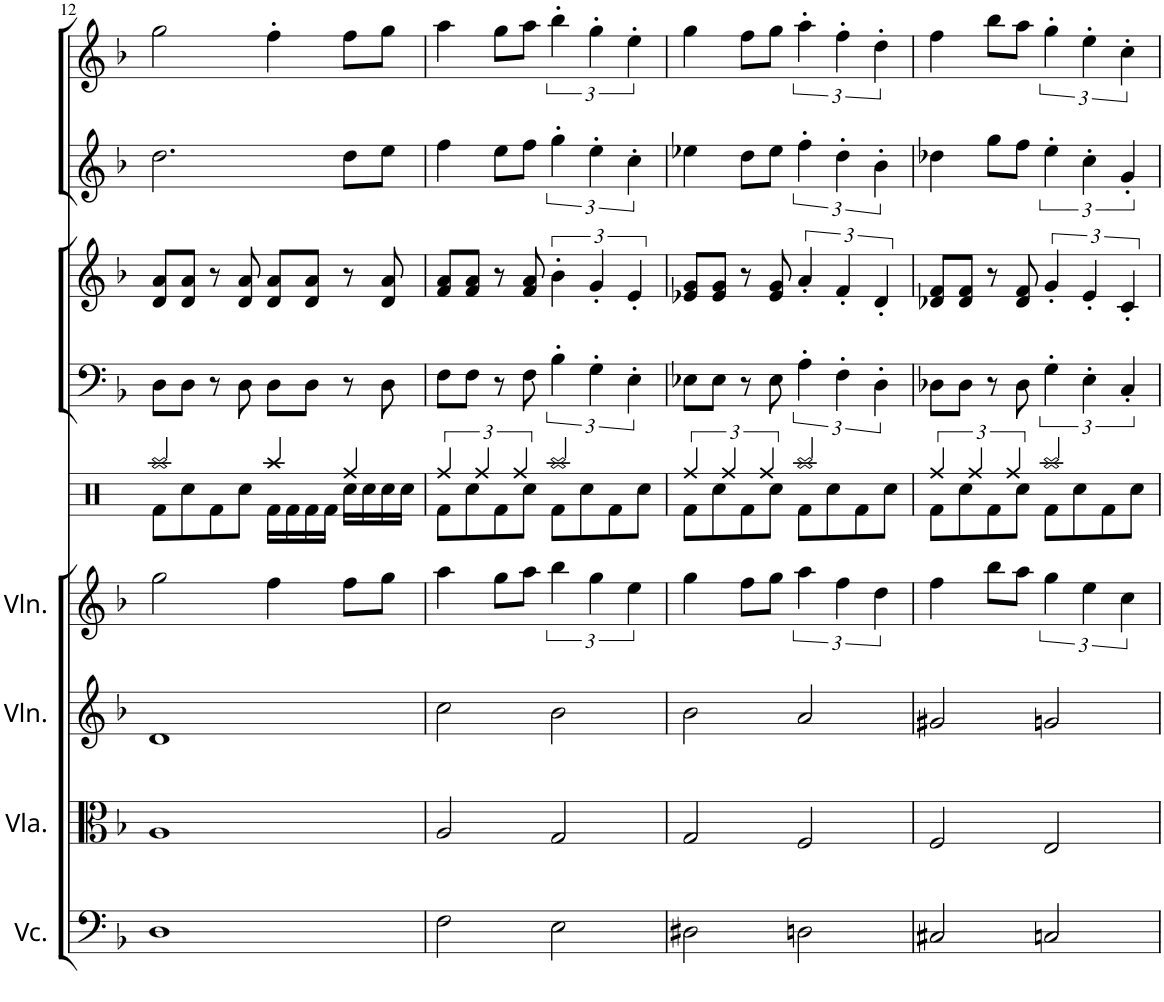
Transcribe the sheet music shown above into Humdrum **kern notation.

**kern	**kern	**kern	**kern	**kern	**kern	**kern	**kern	**kern
*part9	*part8	*part7	*part6	*part5	*part4	*part3	*part2	*part1
*staff9	*staff8	*staff7	*staff6	*staff5	*staff4	*staff3	*staff2	*staff1
*I"Violoncello	*I"Viola	*I"Violin	*I"Violin	*I"Drumset	*I"Violoncello	*I"Violin	*I"Trumpet	*I"Trumpet
*I'Vc.	*I'Vla.	*I'Vln.	*I'Vln.	*	*I'Vc	*I'Vln	*I'Tpt	*I'Tpt
!!LO:PB:g=z
*clefF4	*clefC3	*clefG2	*clefG2	*clefX	*clefF4	*clefG2	*clefG2	*clefG2
*	*	*	*	*	*	*	*ITrd1c2	*ITrd1c2
*k[b-]	*k[b-]	*k[b-]	*k[b-]	*k[]	*k[b-]	*k[b-]	*k[b-]	*k[b-]
*M4/4	*M4/4	*M4/4	*M4/4	*M4/4	*M4/4	*M4/4	*M4/4	*M4/4
=12	=12	=12	=12	=12	=12	=12	=12	=12
*	*	*	*	*^	*	*	*	*
1D	1A	1d	2gg\	2Raa/	8Rf\L	8D\L	8d/ 8a/L	2.dd\	2gg\
.	.	.	.	.	8Rcc\	8D\J	8d/ 8a/J	.	.
.	.	.	.	.	8Rf\	8r	8r	.	.
.	.	.	.	.	8Rcc\J	8D\	8d/ 8a/	.	.
.	.	.	4ff\	4Raa/	16Rf\LL	8D\L	8d/ 8a/L	.	4ff'\
.	.	.	.	.	16Rf\	.	.	.	.
.	.	.	.	.	16Rf\	8D\J	8d/ 8a/J	.	.
.	.	.	.	.	16Rf\JJ	.	.	.	.
.	.	.	8ff\L	4Rff/	16Rcc\LL	8r	8r	8dd\L	8ff\L
.	.	.	.	.	16Rcc\	.	.	.	.
.	.	.	8gg\J	.	16Rcc\	8D\	8d/ 8a/	8ee\J	8gg\J
.	.	.	.	.	16Rcc\JJ	.	.	.	.
=13	=13	=13	=13	=13	=13	=13	=13	=13	=13
2F\	2A/	2cc\	4aa\	6Rff/	8Rf\L	8F\L	8f/ 8a/L	4ff\	4aa\
.	.	.	.	.	8Rcc\	8F\J	8f/ 8a/J	.	.
.	.	.	.	6Rff/	.	.	.	.	.
.	.	.	8gg\L	.	8Rf\	8r	8r	8ee\L	8gg\L
.	.	.	.	6Rff/	.	.	.	.	.
.	.	.	8aa\J	.	8Rcc\J	8F\	8f/ 8a/	8ff\J	8aa\J
2E\	2G/	2b-\	6bb-\	2Raa/	8Rf\L	6B-'\	6b-'\	6gg'\	6bb-'\
.	.	.	.	.	8Rcc\	.	.	.	.
.	.	.	6gg\	.	.	6G'\	6g'/	6ee'\	6gg'\
.	.	.	.	.	8Rf\	.	.	.	.
.	.	.	6ee\	.	.	6E'\	6e'/	6cc'\	6ee'\
.	.	.	.	.	8Rcc\J	.	.	.	.
=14	=14	=14	=14	=14	=14	=14	=14	=14	=14
2D#X\	2G/	2b-\	4gg\	6Rff/	8Rf\L	8E-X\L	8e-X/ 8g/L	4ee-X\	4gg\
.	.	.	.	.	8Rcc\	8E-\J	8e-/ 8g/J	.	.
.	.	.	.	6Rff/	.	.	.	.	.
.	.	.	8ff\L	.	8Rf\	8r	8r	8dd\L	8ff\L
.	.	.	.	6Rff/	.	.	.	.	.
.	.	.	8gg\J	.	8Rcc\J	8E-\	8e-/ 8g/	8ee-\J	8gg\J
2Dn\	2F/	2a/	6aa\	2Raa/	8Rf\L	6A'\	6a'/	6ff'\	6aa'\
.	.	.	.	.	8Rcc\	.	.	.	.
.	.	.	6ff\	.	.	6F'\	6f'/	6dd'\	6ff'\
.	.	.	.	.	8Rf\	.	.	.	.
.	.	.	6dd\	.	.	6D'\	6d'/	6b-'\	6dd'\
.	.	.	.	.	8Rcc\J	.	.	.	.
=15	=15	=15	=15	=15	=15	=15	=15	=15	=15
2C#X/	2F/	2g#X/	4ff\	6Rff/	8Rf\L	8D-X\L	8d-X/ 8f/L	4dd-X\	4ff\
.	.	.	.	.	8Rcc\	8D-\J	8d-/ 8f/J	.	.
.	.	.	.	6Rff/	.	.	.	.	.
.	.	.	8bb-\L	.	8Rf\	8r	8r	8gg\L	8bb-\L
.	.	.	.	6Rff/	.	.	.	.	.
.	.	.	8aa\J	.	8Rcc\J	8D-\	8d-/ 8f/	8ff\J	8aa\J
2Cn/	2E/	2gn/	6gg\	2Raa/	8Rf\L	6G'\	6g'/	6ee'\	6gg'\
.	.	.	.	.	8Rcc\	.	.	.	.
.	.	.	6ee\	.	.	6E'\	6e'/	6cc'\	6ee'\
.	.	.	.	.	8Rf\	.	.	.	.
.	.	.	6cc\	.	.	6C'/	6c'/	6g'/	6cc'\
.	.	.	.	.	8Rcc\J	.	.	.	.
*	*	*	*	*v	*v	*	*	*	*
=	=	=	=	=	=	=	=	=
*-	*-	*-	*-	*-	*-	*-	*-	*-
